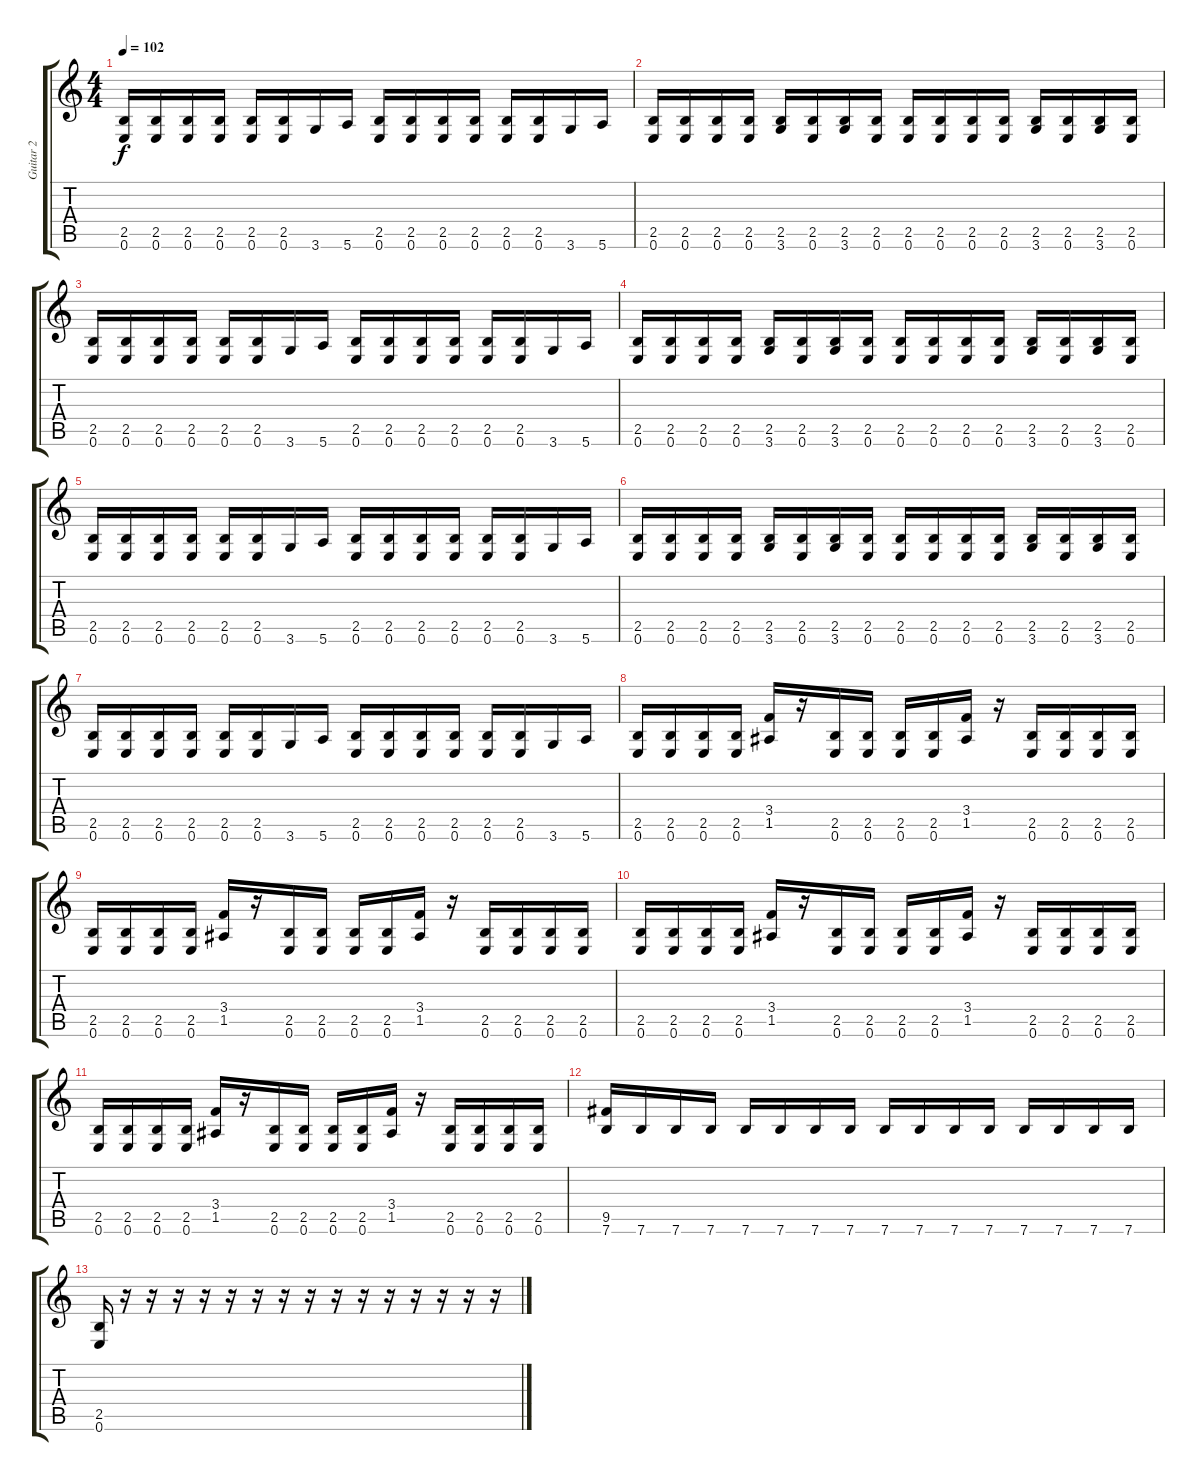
\track ("Guitar 2" "Guitar 2") {instrument overdrivenguitar}
\staff {score tabs}
\tuning (E4 B3 G3 D3 A2 E2) {hide}
\ts (4 4)
\tempo 102
\clef g2
\ks c
(2.5 0.6).16{dy f} (2.5 0.6).16 (2.5 0.6).16 (2.5 0.6).16 (2.5 0.6).16 (2.5 0.6).16 3.6.16 5.6.16 (2.5 0.6).16 (2.5 0.6).16 (2.5 0.6).16 (2.5 0.6).16 (2.5 0.6).16 (2.5 0.6).16 3.6.16 5.6.16 |
(2.5 0.6).16 (2.5 0.6).16 (2.5 0.6).16 (2.5 0.6).16 (2.5 3.6).16 (2.5 0.6).16 (2.5 3.6).16 (2.5 0.6).16 (2.5 0.6).16 (2.5 0.6).16 (2.5 0.6).16 (2.5 0.6).16 (2.5 3.6).16 (2.5 0.6).16 (2.5 3.6).16 (2.5 0.6).16 |
(2.5 0.6).16 (2.5 0.6).16 (2.5 0.6).16 (2.5 0.6).16 (2.5 0.6).16 (2.5 0.6).16 3.6.16 5.6.16 (2.5 0.6).16 (2.5 0.6).16 (2.5 0.6).16 (2.5 0.6).16 (2.5 0.6).16 (2.5 0.6).16 3.6.16 5.6.16 |
(2.5 0.6).16 (2.5 0.6).16 (2.5 0.6).16 (2.5 0.6).16 (2.5 3.6).16 (2.5 0.6).16 (2.5 3.6).16 (2.5 0.6).16 (2.5 0.6).16 (2.5 0.6).16 (2.5 0.6).16 (2.5 0.6).16 (2.5 3.6).16 (2.5 0.6).16 (2.5 3.6).16 (2.5 0.6).16 |
(2.5 0.6).16 (2.5 0.6).16 (2.5 0.6).16 (2.5 0.6).16 (2.5 0.6).16 (2.5 0.6).16 3.6.16 5.6.16 (2.5 0.6).16 (2.5 0.6).16 (2.5 0.6).16 (2.5 0.6).16 (2.5 0.6).16 (2.5 0.6).16 3.6.16 5.6.16 |
(2.5 0.6).16 (2.5 0.6).16 (2.5 0.6).16 (2.5 0.6).16 (2.5 3.6).16 (2.5 0.6).16 (2.5 3.6).16 (2.5 0.6).16 (2.5 0.6).16 (2.5 0.6).16 (2.5 0.6).16 (2.5 0.6).16 (2.5 3.6).16 (2.5 0.6).16 (2.5 3.6).16 (2.5 0.6).16 |
(2.5 0.6).16 (2.5 0.6).16 (2.5 0.6).16 (2.5 0.6).16 (2.5 0.6).16 (2.5 0.6).16 3.6.16 5.6.16 (2.5 0.6).16 (2.5 0.6).16 (2.5 0.6).16 (2.5 0.6).16 (2.5 0.6).16 (2.5 0.6).16 3.6.16 5.6.16 |
(2.5 0.6).16 (2.5 0.6).16 (2.5 0.6).16 (2.5 0.6).16 (3.4 1.5).16 r.16 (2.5 0.6).16 (2.5 0.6).16 (2.5 0.6).16 (2.5 0.6).16 (3.4 1.5).16 r.16 (2.5 0.6).16 (2.5 0.6).16 (2.5 0.6).16 (2.5 0.6).16 |
(2.5 0.6).16 (2.5 0.6).16 (2.5 0.6).16 (2.5 0.6).16 (3.4 1.5).16 r.16 (2.5 0.6).16 (2.5 0.6).16 (2.5 0.6).16 (2.5 0.6).16 (3.4 1.5).16 r.16 (2.5 0.6).16 (2.5 0.6).16 (2.5 0.6).16 (2.5 0.6).16 |
(2.5 0.6).16 (2.5 0.6).16 (2.5 0.6).16 (2.5 0.6).16 (3.4 1.5).16 r.16 (2.5 0.6).16 (2.5 0.6).16 (2.5 0.6).16 (2.5 0.6).16 (3.4 1.5).16 r.16 (2.5 0.6).16 (2.5 0.6).16 (2.5 0.6).16 (2.5 0.6).16 |
(2.5 0.6).16 (2.5 0.6).16 (2.5 0.6).16 (2.5 0.6).16 (3.4 1.5).16 r.16 (2.5 0.6).16 (2.5 0.6).16 (2.5 0.6).16 (2.5 0.6).16 (3.4 1.5).16 r.16 (2.5 0.6).16 (2.5 0.6).16 (2.5 0.6).16 (2.5 0.6).16 |
(9.5 7.6).16 7.6.16 7.6.16 7.6.16 7.6.16 7.6.16 7.6.16 7.6.16 7.6.16 7.6.16 7.6.16 7.6.16 7.6.16 7.6.16 7.6.16 7.6.16 |
(2.5 0.6).16 r.16 r.16 r.16 r.16 r.16 r.16 r.16 r.16 r.16 r.16 r.16 r.16 r.16 r.16 r.16
